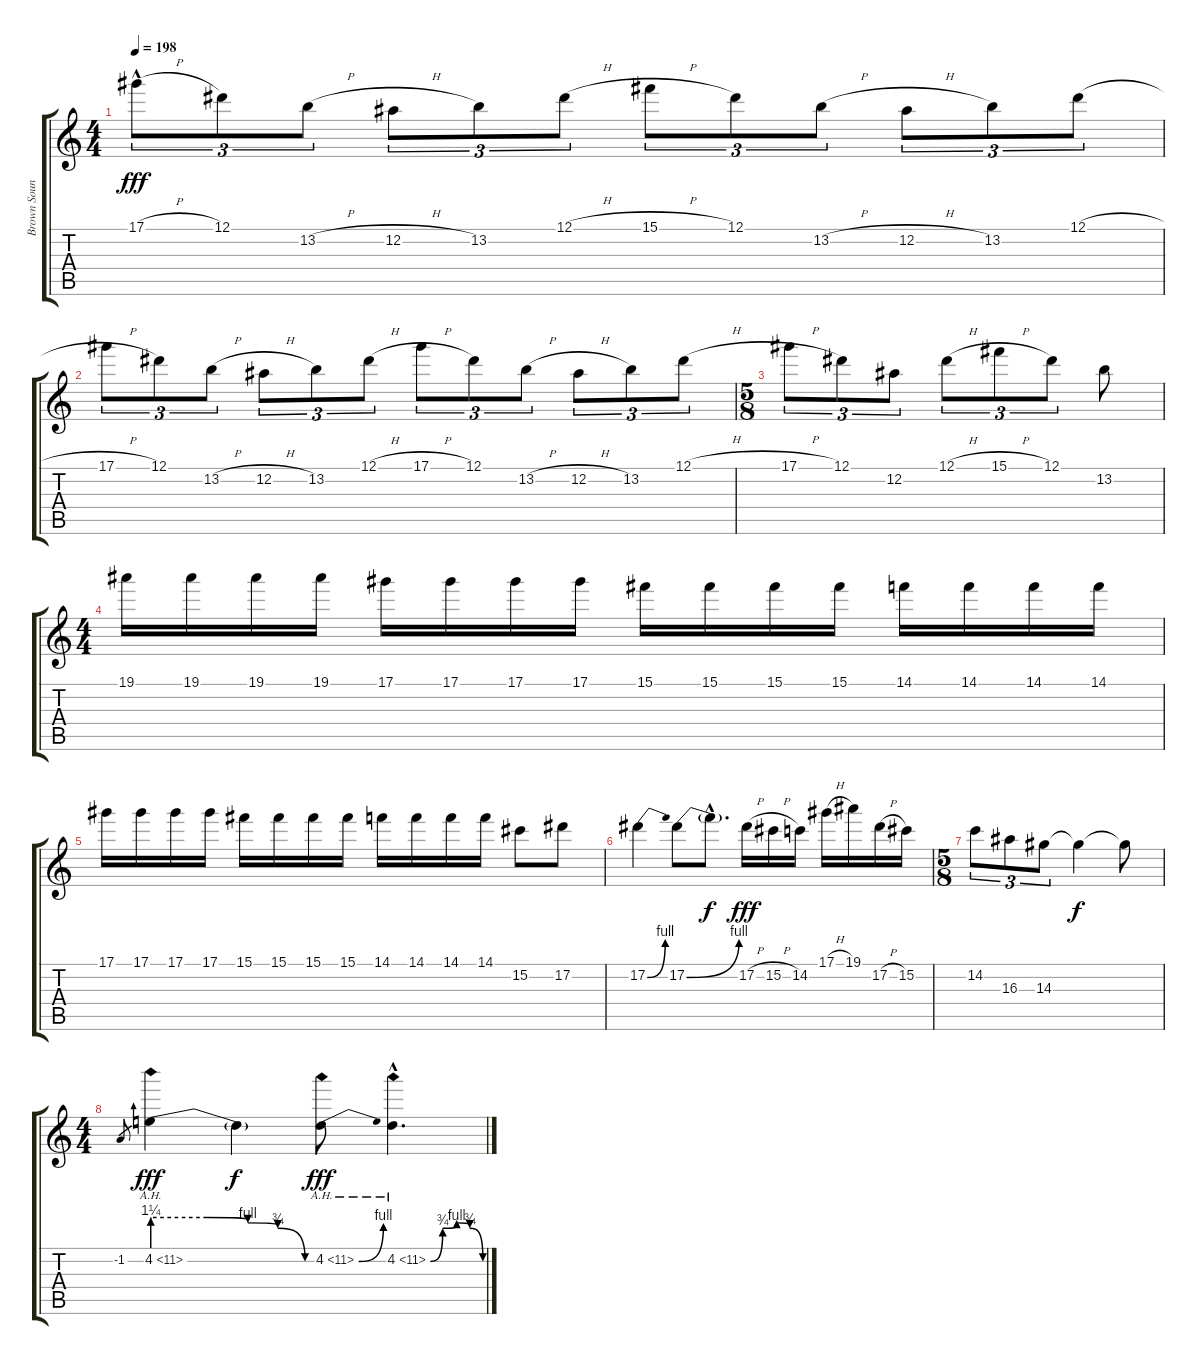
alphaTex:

\track ("Brown Sound (Guitar)" "Brown Soun") {instrument overdrivenguitar}
\staff {score tabs}
\tuning (Eb4 Bb3 Gb3 Db3 Ab2 Eb2) {hide}
\ts (4 4)
\tempo 198
\clef g2
\ks c
17.1{h hac}.8{tu (3 2) dy fff} 12.1.8{tu (3 2)} 13.2{h}.8{tu (3 2)} 12.2{h}.8{tu (3 2)} 13.2.8{tu (3 2)} 12.1{h}.8{tu (3 2)} 15.1{h}.8{tu (3 2)} 12.1.8{tu (3 2)} 13.2{h}.8{tu (3 2)} 12.2{h}.8{tu (3 2)} 13.2.8{tu (3 2)} 12.1{h}.8{tu (3 2)} |
17.1{h}.8{tu (3 2)} 12.1.8{tu (3 2)} 13.2{h}.8{tu (3 2)} 12.2{h}.8{tu (3 2)} 13.2.8{tu (3 2)} 12.1{h}.8{tu (3 2)} 17.1{h}.8{tu (3 2)} 12.1.8{tu (3 2)} 13.2{h}.8{tu (3 2)} 12.2{h}.8{tu (3 2)} 13.2.8{tu (3 2)} 12.1{h}.8{tu (3 2)} |
\ts (5 8)
17.1{h}.8{tu (3 2)} 12.1.8{tu (3 2)} 12.2.8{tu (3 2)} 12.1{h}.8{tu (3 2)} 15.1{h}.8{tu (3 2)} 12.1.8{tu (3 2)} 13.2.8 |
\ts (4 4)
19.1.16 19.1.16 19.1.16 19.1.16 17.1.16 17.1.16 17.1.16 17.1.16 15.1.16 15.1.16 15.1.16 15.1.16 14.1.16 14.1.16 14.1.16 14.1.16 |
17.1.16 17.1.16 17.1.16 17.1.16 15.1.16 15.1.16 15.1.16 15.1.16 14.1.16 14.1.16 14.1.16 14.1.16 15.2.8 17.2.8 |
17.2{be (bend 0 0 60 4)}.4 17.2{be (bend 0 0 60 4)}.8 17.2{hac t}.8{d dy f} 17.2{h}.16{dy fff} 15.2{h}.16 14.2.16 17.1{h}.16 19.1.16 17.2{h}.16 15.2.16 |
\ts (5 8)
14.2.8{tu (3 2)} 16.3.8{tu (3 2)} 14.3.8{tu (3 2)} 14.3{t}.4{dy f} 14.3{t}.8 |
\ts (4 4)
-1.2.8{gr} 4.2{be (custom 0 5 20 5 35 4 46 3 56 0 60 0) ah 7}.4{dy fff} 4.2{t}.4{dy f} 4.2{be (bend 0 0 60 4) ah 7}.8{dy fff} 4.2{be (custom 0 0 14 3 30 4 45 3 60 0) ah 7 hac}.4{d}
